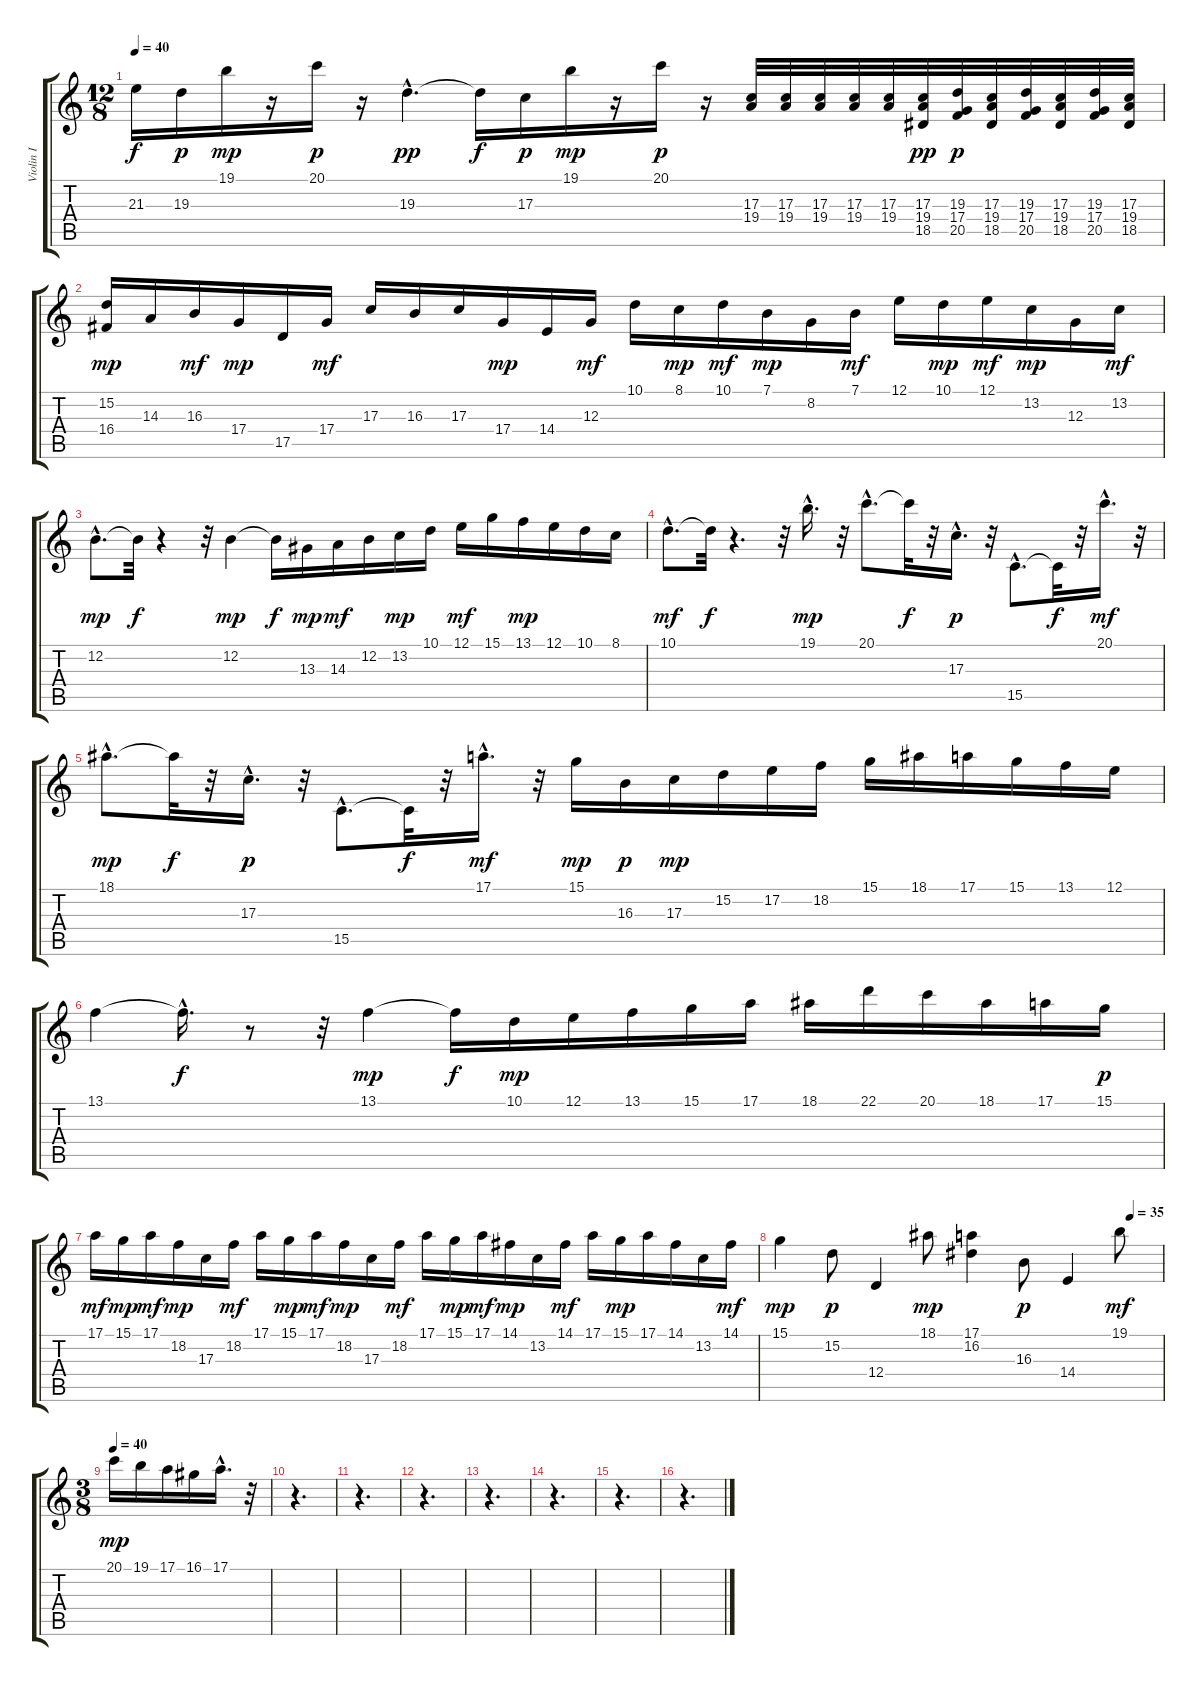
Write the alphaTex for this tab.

\track ("Violin I" "Violin I") {instrument violin}
\staff {score tabs}
\tuning (E4 B3 G3 D3 A2 E2) {hide}
\ts (12 8)
\tempo 40
\clef g2
\ks c
21.3{t}.16{dy f} 19.3.16{dy p} 19.1.16{dy mp} r.16 20.1.16{dy p} r.16 19.3{hac}.4{d dy pp} 19.3{t}.16{dy f} 17.3.16{dy p} 19.1.16{dy mp} r.16 20.1.16{dy p} r.16 (17.3 19.4).32 (17.3 19.4).32 (17.3 19.4).32 (17.3 19.4).32 (17.3 19.4).32 (17.3 19.4 18.5).32{dy pp} (19.3 17.4 20.5).32{dy p} (17.3 19.4 18.5).32 (19.3 17.4 20.5).32 (17.3 19.4 18.5).32 (19.3 17.4 20.5).32 (17.3 19.4 18.5).32 |
(15.2 16.4).16{dy mp} 14.3.16 16.3.16{dy mf} 17.4.16{dy mp} 17.5.16 17.4.16{dy mf} 17.3.16 16.3.16 17.3.16 17.4.16{dy mp} 14.4.16 12.3.16{dy mf} 10.1.16 8.1.16{dy mp} 10.1.16{dy mf} 7.1.16{dy mp} 8.2.16 7.1.16{dy mf} 12.1.16 10.1.16{dy mp} 12.1.16{dy mf} 13.2.16{dy mp} 12.3.16 13.2.16{dy mf} |
12.2{hac}.8{d dy mp} 12.2{t}.32{dy f} r.4 r.32 12.2.4{dy mp} 12.2{t}.16{dy f} 13.3.16{dy mp} 14.3.16{dy mf} 12.2.16 13.2.16{dy mp} 10.1.16 12.1.16{dy mf} 15.1.16 13.1.16{dy mp} 12.1.16 10.1.16 8.1.16 |
10.1{hac}.8{d dy mf} 10.1{t}.32{dy f} r.4{d} r.32 19.1{hac}.16{d dy mp} r.32 20.1{hac}.8{d} 20.1{t}.32{dy f} r.32 17.3{hac}.16{d dy p} r.32 15.5{hac}.8{d} 15.5{t}.32{dy f} r.32 20.1{hac}.16{d dy mf} r.32 |
18.1{hac}.8{d dy mp} 18.1{t}.32{dy f} r.32 17.3{hac}.16{d dy p} r.32 15.5{hac}.8{d} 15.5{t}.32{dy f} r.32 17.1{hac}.16{d dy mf} r.32 15.1.16{dy mp} 16.3.16{dy p} 17.3.16{dy mp} 15.2.16 17.2.16 18.2.16 15.1.16 18.1.16 17.1.16 15.1.16 13.1.16 12.1.16 |
13.1.4 13.1{hac t}.16{d dy f} r.8 r.32 13.1.4{dy mp} 13.1{t}.16{dy f} 10.1.16{dy mp} 12.1.16 13.1.16 15.1.16 17.1.16 18.1.16 22.1.16 20.1.16 18.1.16 17.1.16 15.1.16{dy p} |
17.1.16{dy mf} 15.1.16{dy mp} 17.1.16{dy mf} 18.2.16{dy mp} 17.3.16 18.2.16{dy mf} 17.1.16 15.1.16{dy mp} 17.1.16{dy mf} 18.2.16{dy mp} 17.3.16 18.2.16{dy mf} 17.1.16 15.1.16{dy mp} 17.1.16{dy mf} 14.1.16{dy mp} 13.2.16 14.1.16{dy mf} 17.1.16 15.1.16{dy mp} 17.1.16 14.1.16 13.2.16 14.1.16{dy mf} |
\tempo (35 0.9166666666666666)
15.1.4{dy mp} 15.2.8{dy p} 12.4.4 18.1.8{dy mp} (17.1 16.2).4 16.3.8{dy p} 14.4.4 19.1.8{dy mf} |
\ts (3 8)
\tempo 40
20.1.16{dy mp} 19.1.16 17.1.16 16.1.16 17.1{hac}.16{d} r.32 |
r.4{d} |
r.4{d} |
r.4{d} |
r.4{d} |
r.4{d} |
r.4{d} |
r.4{d}
